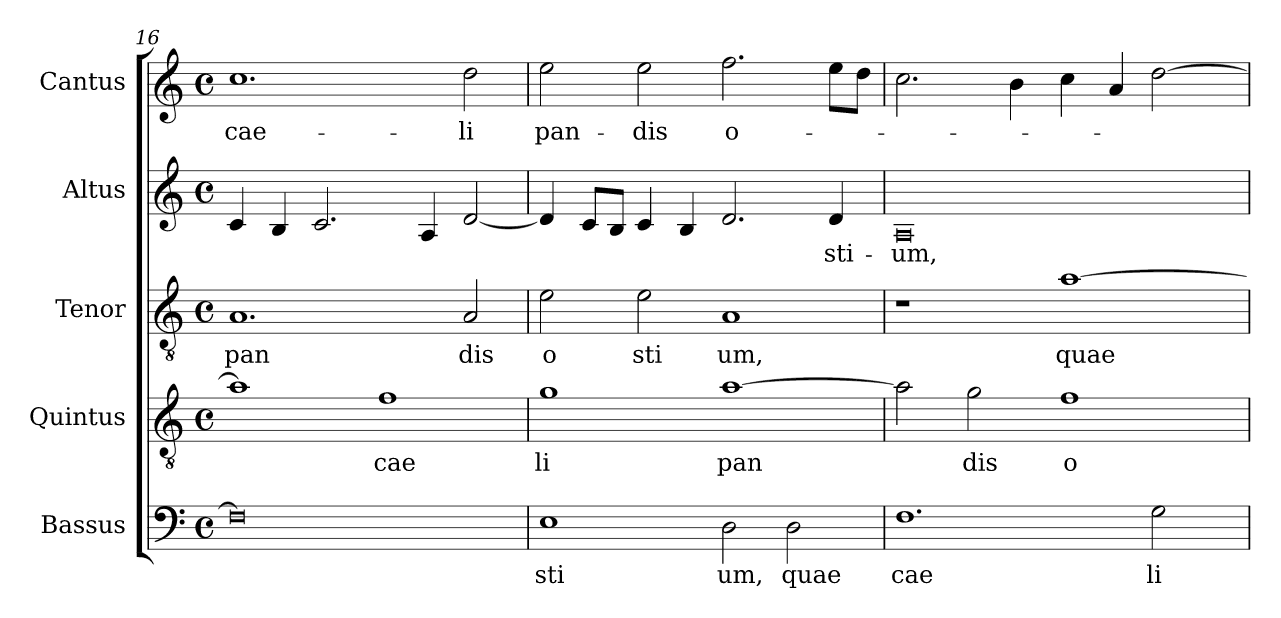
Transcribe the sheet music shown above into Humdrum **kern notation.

**kern	**text	**kern	**text	**kern	**text	**kern	**text	**kern	**text
*part5	*part5	*part4	*part4	*part3	*part3	*part2	*part2	*part1	*part1
*staff5	*staff5	*staff4	*staff4	*staff3	*staff3	*staff2	*staff2	*staff1	*staff1
*I"Bassus	*	*I"Quintus	*	*I"Tenor	*	*I"Altus	*	*I"Cantus	*
*clefF4	*	*clefGv2	*	*clefGv2	*	*clefG2	*	*clefG2	*
*M4/4	*	*M4/4	*	*M4/4	*	*M4/4	*	*M4/4	*
*met(c)	*	*met(c)	*	*met(c)	*	*met(c)	*	*met(c)	*
=16	=16	=16	=16	=16	=16	=16	=16	=16	=16
!	!	!	!	!	!LO:LY:b:cj	!	!	!	!LO:LY:b:cj
0F]	.	1a]	.	1.A	pan	4c/	.	1.cc	cae-
.	.	.	.	.	.	4B/	.	.	.
.	.	.	.	.	.	2.c/	.	.	.
!	!	!	!LO:LY:b:cj	!	!	!	!	!	!
.	.	1f	cae	.	.	.	.	.	.
.	.	.	.	.	.	4A/	.	.	.
!	!	!	!	!	!LO:LY:b:cj	!	!	!	!LO:LY:b:cj
.	.	.	.	2A/	dis	[<2d/	.	2dd\	-li
=17	=17	=17	=17	=17	=17	=17	=17	=17	=17
!	!LO:LY:b:cj	!	!LO:LY:b:cj	!	!LO:LY:b:cj	!	!	!	!LO:LY:b:cj
1E	sti	1g	li	2e\	o	4d/]	.	2ee\	pan-
.	.	.	.	.	.	8c/L	.	.	.
.	.	.	.	.	.	8B/J	.	.	.
!	!	!	!	!	!LO:LY:b:cj	!	!	!	!LO:LY:b:cj
.	.	.	.	2e\	sti	4c/	.	2ee\	-dis
.	.	.	.	.	.	4B/	.	.	.
!	!LO:LY:b:cj	!	!LO:LY:b	!	!LO:LY:b:cj	!	!	!	!LO:LY:b:cj
2D\	um,	[>1a	pan	1A	um,	2.d/	.	2.ff\	o-
!	!LO:LY:b:cj	!	!	!	!	!	!	!	!
2D\	quae	.	.	.	.	.	.	.	.
!	!	!	!	!	!	!	!LO:LY:b:cj	!	!
.	.	.	.	.	.	4d/	-sti-	8ee\L	.
.	.	.	.	.	.	.	.	8dd\J	.
!!LO:PB:g=z
=18	=18	=18	=18	=18	=18	=18	=18	=18	=18
!	!LO:LY:b:cj	!	!	!	!	!	!LO:LY:b:cj	!	!
*	*	*^	*	*	*	*	*	*^	*
1.F	cae	2a\]	64ryy	.	1r	.	0A	-um,	2.cc\	2ryy	.
.	.	.	1ryy	.	.	.	.	.	.	.	.
!	!	!	!	!LO:LY:b:cj	!	!	!	!	!	!	!
.	.	2g\	.	dis	.	.	.	.	.	4ryy	.
.	.	.	.	.	.	.	.	.	4b\	32ryy	.
.	.	.	.	.	.	.	.	.	.	1ryy	.
!	!	!	!	!LO:LY:b:cj	!	!LO:LY:b	!	!	!	!	!
.	.	1f	.	o	[>1a	quae	.	.	4cc\	.	.
.	.	.	2ryy	.	.	.	.	.	.	.	.
.	.	.	.	.	.	.	.	.	4a/	.	.
!	!LO:LY:b:cj	!	!	!	!	!	!	!	!	!	!
2G\	li	.	.	.	.	.	.	.	[>2dd\	.	.
.	.	.	4ryy	.	.	.	.	.	.	.	.
.	.	.	8...ryy	.	.	.	.	.	.	.	.
.	.	.	.	.	.	.	.	.	.	8..ryy	.
*	*	*v	*v	*	*	*	*	*	*v	*v	*
=	=	=	=	=	=	=	=	=	=
*-	*-	*-	*-	*-	*-	*-	*-	*-	*-
